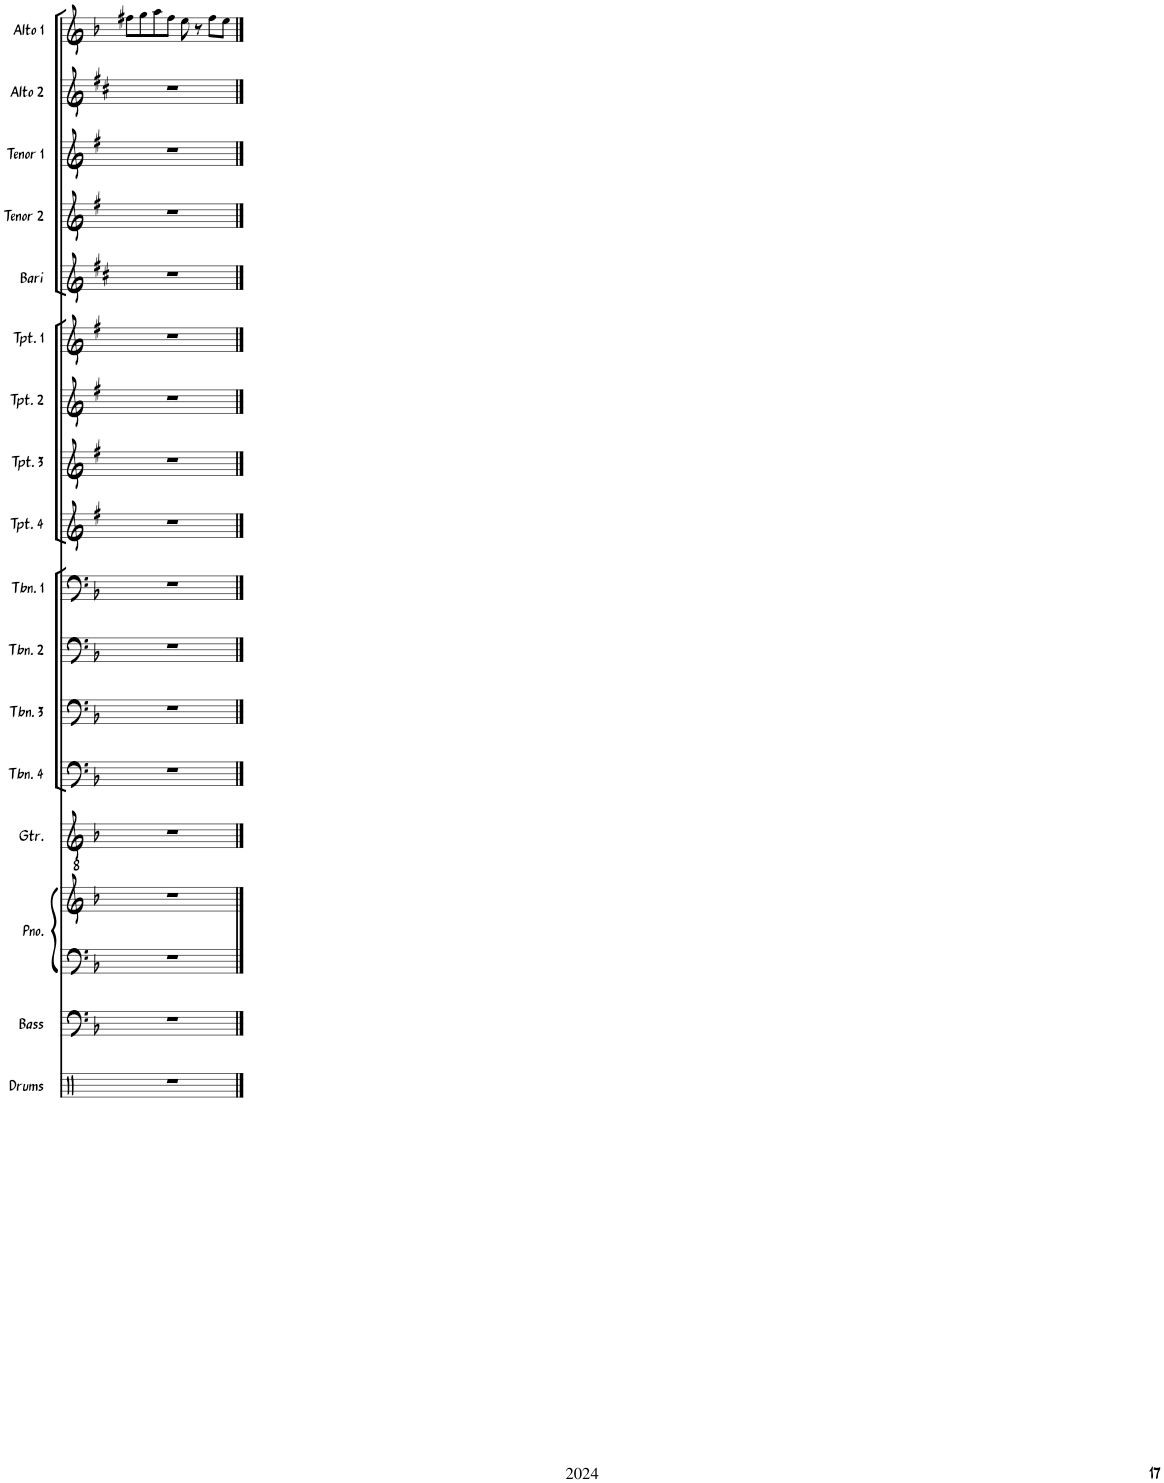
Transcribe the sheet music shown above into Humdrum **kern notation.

**kern	**kern	**kern	**kern	**kern	**kern	**kern	**kern	**kern	**kern	**kern	**kern	**kern	**kern	**kern	**kern	**kern	**kern
*part17	*part16	*part15	*part15	*part14	*part13	*part12	*part11	*part10	*part9	*part8	*part7	*part6	*part5	*part4	*part3	*part2	*part1
*staff18	*staff17	*staff16	*staff15	*staff14	*staff13	*staff12	*staff11	*staff10	*staff9	*staff8	*staff7	*staff6	*staff5	*staff4	*staff3	*staff2	*staff1
*I"Drums	*I"Bass	*I"Piano	*	*I"Guitar	*I"Trombone 4	*I"Trombone 3	*I"Trombone 2	*I"Trombone 1	*I"Trumpet 4	*I"Trumpet 3	*I"Trumpet 2	*I"Trumpet 1	*I"Bari Sax	*I"Tenor Sax 2	*I"Tenor Sax 1	*I"Alto Sax 2	*I"Alto Sax 1
*I'Drums	*I'Bass	*I'Pno.	*	*I'Gtr.	*I'Tbn. 4	*I'Tbn. 3	*I'Tbn. 2	*I'Tbn. 1	*I'Tpt. 4	*I'Tpt. 3	*I'Tpt. 2	*I'Tpt. 1	*I'Bari	*I'Tenor 2	*I'Tenor 1	*I'Alto 2	*I'Alto 1
!!LO:PB:g=z
*clefX	*clefF4	*clefF4	*clefG2	*clefGv2	*clefF4	*clefF4	*clefF4	*clefF4	*clefG2	*clefG2	*clefG2	*clefG2	*clefG2	*clefG2	*clefG2	*clefG2	*clefG2
*	*Trd7c12	*	*	*	*	*	*	*	*Trd1c2	*Trd1c2	*Trd1c2	*Trd1c2	*Trd12c21	*Trd8c14	*Trd8c14	*Trd5c9	*Trd5c9
*k[]	*k[b-]	*k[b-]	*k[b-]	*k[b-]	*k[b-]	*k[b-]	*k[b-]	*k[b-]	*k[f#]	*k[f#]	*k[f#]	*k[f#]	*k[f#c#]	*k[f#]	*k[f#]	*k[f#c#]	*k[b-]
*M2/2	*M2/2	*M2/2	*M2/2	*M2/2	*M2/2	*M2/2	*M2/2	*M2/2	*M2/2	*M2/2	*M2/2	*M2/2	*M2/2	*M2/2	*M2/2	*M2/2	*M2/2
*met(c|)	*met(c|)	*met(c|)	*met(c|)	*met(c|)	*met(c|)	*met(c|)	*met(c|)	*met(c|)	*met(c|)	*met(c|)	*met(c|)	*met(c|)	*met(c|)	*met(c|)	*met(c|)	*met(c|)	*met(c|)
=260	=260	=260	=260	=260	=260	=260	=260	=260	=260	=260	=260	=260	=260	=260	=260	=260	=260
1r	1r	1r	1r	1r	1r	1r	1r	1r	1r	1r	1r	1r	1r	1r	1r	1r	8ff#X\L
.	.	.	.	.	.	.	.	.	.	.	.	.	.	.	.	.	8gg\
.	.	.	.	.	.	.	.	.	.	.	.	.	.	.	.	.	8aa\
.	.	.	.	.	.	.	.	.	.	.	.	.	.	.	.	.	8ff#\J
.	.	.	.	.	.	.	.	.	.	.	.	.	.	.	.	.	8ee\
.	.	.	.	.	.	.	.	.	.	.	.	.	.	.	.	.	8r
.	.	.	.	.	.	.	.	.	.	.	.	.	.	.	.	.	8ff#\L
.	.	.	.	.	.	.	.	.	.	.	.	.	.	.	.	.	8ee\J
==	==	==	==	==	==	==	==	==	==	==	==	==	==	==	==	==	==
*-	*-	*-	*-	*-	*-	*-	*-	*-	*-	*-	*-	*-	*-	*-	*-	*-	*-
